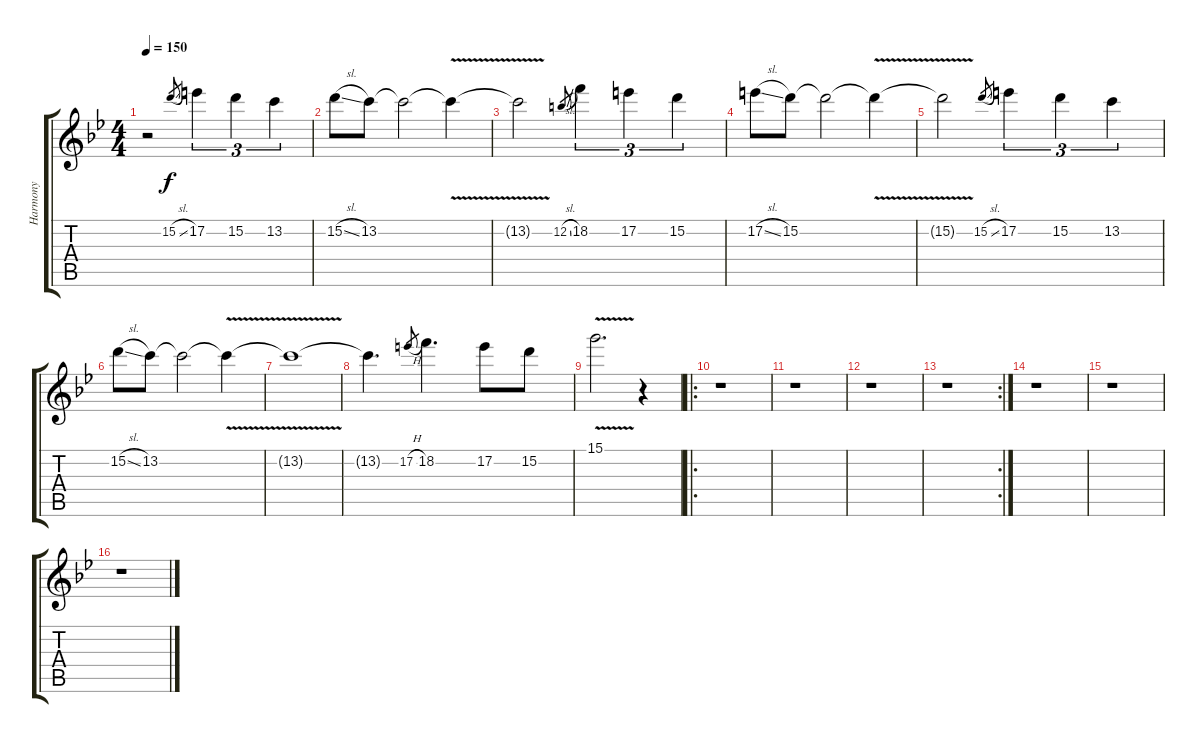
\track ("Harmony" "Harmony") {instrument overdrivenguitar}
\staff {score tabs}
\tuning (E4 B3 G3 D3 A2 E2) {hide}
\ts (4 4)
\tempo 150
\clef g2
\ks bb
r.2{dy f volume 11 instrument overdrivenguitar} 15.2{sl}.8{gr} 17.2.4{tu (3 2)} 15.2.4{tu (3 2)} 13.2.4{tu (3 2)} |
15.2{sl}.8 13.2.8 13.2{t}.2 13.2{v t}.4 |
13.2{t}.2 12.2{sl}.8{gr} 18.2.4{tu (3 2)} 17.2.4{tu (3 2)} 15.2.4{tu (3 2)} |
17.2{sl}.8 15.2.8 15.2{t}.2 15.2{v t}.4 |
15.2{t}.2 15.2{sl}.8{gr} 17.2.4{tu (3 2)} 15.2.4{tu (3 2)} 13.2.4{tu (3 2)} |
15.2{sl}.8 13.2.8 13.2{t}.2 13.2{v t}.4 |
13.2{t}.1 |
13.2{t}.4{d} 17.2{h}.8{gr} 18.2.4{d} 17.2.8 15.2.8 |
15.1{v}.2{d} r.4 |
\ro
r.1 |
r.1 |
r.1 |
\rc 2
r.1 |
r.1 |
r.1 |
r.1
